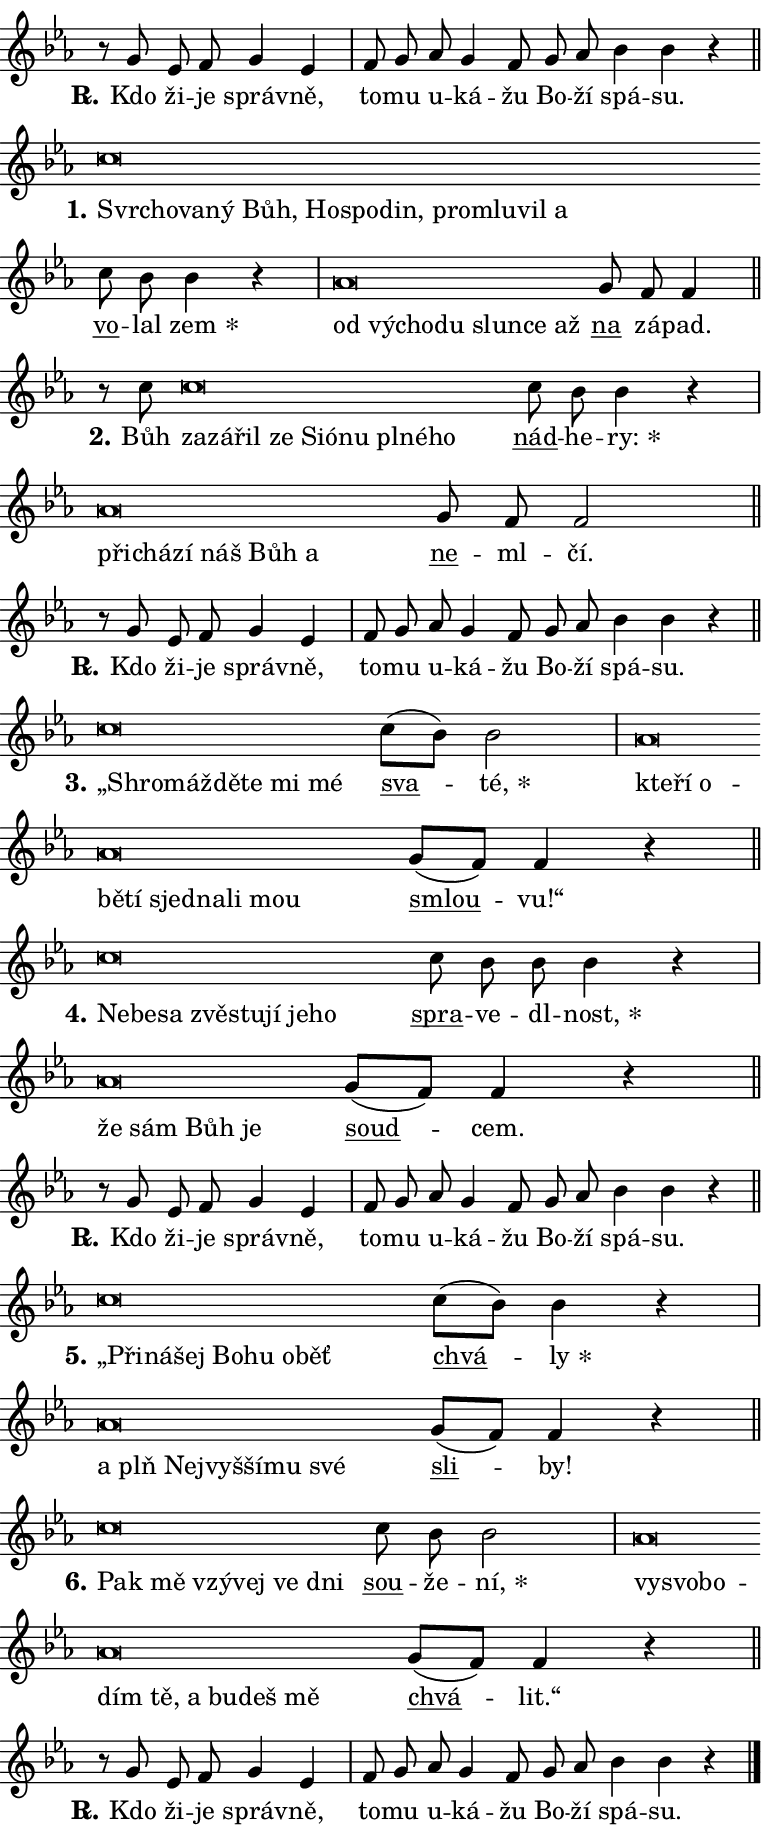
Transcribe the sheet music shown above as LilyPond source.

\version "2.24.0"
\header { tagline = "" }
\paper {
  indent = 0\cm
  top-margin = 0\cm
  right-margin = 0.13\cm % to fit lyric hyphens
  bottom-margin = 0\cm
  left-margin = 0\cm
  paper-width = 13\cm
  page-breaking = #ly:one-page-breaking
  system-system-spacing.basic-distance = #11
  score-system-spacing.basic-distance = #11
  ragged-last = ##f
}


%% Author: Thomas Morley
%% https://lists.gnu.org/archive/html/lilypond-user/2020-05/msg00002.html
#(define (line-position grob)
"Returns position of @var[grob} in current system:
   @code{'start}, if at first time-step
   @code{'end}, if at last time-step
   @code{'middle} otherwise
"
  (let* ((col (ly:item-get-column grob))
         (ln (ly:grob-object col 'left-neighbor))
         (rn (ly:grob-object col 'right-neighbor))
         (col-to-check-left (if (ly:grob? ln) ln col))
         (col-to-check-right (if (ly:grob? rn) rn col))
         (break-dir-left
           (and
             (ly:grob-property col-to-check-left 'non-musical #f)
             (ly:item-break-dir col-to-check-left)))
         (break-dir-right
           (and
             (ly:grob-property col-to-check-right 'non-musical #f)
             (ly:item-break-dir col-to-check-right))))
        (cond ((eqv? 1 break-dir-left) 'start)
              ((eqv? -1 break-dir-right) 'end)
              (else 'middle))))

#(define (tranparent-at-line-position vctor)
  (lambda (grob)
  "Relying on @code{line-position} select the relevant enry from @var{vctor}.
Used to determine transparency,"
    (case (line-position grob)
      ((end) (not (vector-ref vctor 0)))
      ((middle) (not (vector-ref vctor 1)))
      ((start) (not (vector-ref vctor 2))))))

noteHeadBreakVisibility =
#(define-music-function (break-visibility)(vector?)
"Makes @code{NoteHead}s transparent relying on @var{break-visibility}"
#{
  \override NoteHead.transparent =
    #(tranparent-at-line-position break-visibility)
#})

#(define delete-ledgers-for-transparent-note-heads
  (lambda (grob)
    "Reads whether a @code{NoteHead} is transparent.
If so this @code{NoteHead} is removed from @code{'note-heads} from
@var{grob}, which is supposed to be @code{LedgerLineSpanner}.
As a result ledgers are not printed for this @code{NoteHead}"
    (let* ((nhds-array (ly:grob-object grob 'note-heads))
           (nhds-list
             (if (ly:grob-array? nhds-array)
                 (ly:grob-array->list nhds-array)
                 '()))
           ;; Relies on the transparent-property being done before
           ;; Staff.LedgerLineSpanner.after-line-breaking is executed.
           ;; This is fragile ...
           (to-keep
             (remove
               (lambda (nhd)
                 (ly:grob-property nhd 'transparent #f))
               nhds-list)))
      ;; TODO find a better method to iterate over grob-arrays, similiar
      ;; to filter/remove etc for lists
      ;; For now rebuilt from scratch
      (set! (ly:grob-object grob 'note-heads)  '())
      (for-each
        (lambda (nhd)
          (ly:pointer-group-interface::add-grob grob 'note-heads nhd))
        to-keep))))

squashNotes = {
  \override NoteHead.X-extent = #'(-0.2 . 0.2)
  \override NoteHead.Y-extent = #'(-0.75 . 0)
  \override NoteHead.stencil =
    #(lambda (grob)
       (let ((pos (ly:grob-property grob 'staff-position)))
         (begin
           (if (< pos -7) (display "ERROR: Lower brevis then expected\n") (display ""))
           (if (<= pos -6) ly:text-interface::print ly:note-head::print))))
}
unSquashNotes = {
  \revert NoteHead.X-extent
  \revert NoteHead.Y-extent
  \revert NoteHead.stencil
}

hideNotes = \noteHeadBreakVisibility #begin-of-line-visible
unHideNotes = \noteHeadBreakVisibility #all-visible

% work-around for resetting accidentals
% https://lilypond.org/doc/v2.23/Documentation/notation/displaying-rhythms#unmetered-music
cadenzaMeasure = {
  \cadenzaOff
  \partial 1024 s1024
  \cadenzaOn
}

#(define-markup-command (accent layout props text) (markup?)
  "Underline accented syllable"
  (interpret-markup layout props
    #{\markup \override #'(offset . 4.3) \underline { #text }#}))

responsum = \markup \concat {
  "R" \hspace #-1.05 \path #0.1 #'((moveto 0 0.07) (lineto 0.9 0.8)) \hspace #0.05 "."
}

spaceSize = #0.6828661417322834 % exact space size for TeX Gyre Schola

\layout {
  \context {
    \Staff
    \remove "Time_signature_engraver"
    \override LedgerLineSpanner.after-line-breaking = #delete-ledgers-for-transparent-note-heads
  }
  \context {
    \Lyrics {
      \override LyricSpace.minimum-distance = \spaceSize
      \override LyricText.font-name = #"TeX Gyre Schola"
      \override LyricText.font-size = 1
      \override StanzaNumber.font-name = #"TeX Gyre Schola Bold"
      \override StanzaNumber.font-size = 1
    }
  }
  \context {
    \Score 
    \override NoteHead.text =
      #(lambda (grob) 
        (let ((pos (ly:grob-property grob 'staff-position)))
          #{\markup {
            \combine
              \halign #-0.55 \raise #(if (= pos -6) 0 0.5) \override #'(thickness . 2) \draw-line #'(3.2 . 0)
              \musicglyph "noteheads.sM1"
          }#}))
  }
}

% magnetic-lyrics.ily
%
%   written by
%     Jean Abou Samra <jean@abou-samra.fr>
%     Werner Lemberg <wl@gnu.org>
%
%   adapted by
%     Jiri Hon <jiri.hon@gmail.com>
%
% Version 2022-Apr-15

% https://www.mail-archive.com/lilypond-user@gnu.org/msg149350.html

#(define (Left_hyphen_pointer_engraver context)
   "Collect syllable-hyphen-syllable occurrences in lyrics and store
them in properties.  This engraver only looks to the left.  For
example, if the lyrics input is @code{foo -- bar}, it does the
following.

@itemize @bullet
@item
Set the @code{text} property of the @code{LyricHyphen} grob between
@q{foo} and @q{bar} to @code{foo}.

@item
Set the @code{left-hyphen} property of the @code{LyricText} grob with
text @q{foo} to the @code{LyricHyphen} grob between @q{foo} and
@q{bar}.
@end itemize

Use this auxiliary engraver in combination with the
@code{lyric-@/text::@/apply-@/magnetic-@/offset!} hook."
   (let ((hyphen #f)
         (text #f))
     (make-engraver
      (acknowledgers
       ((lyric-syllable-interface engraver grob source-engraver)
        (set! text grob)))
      (end-acknowledgers
       ((lyric-hyphen-interface engraver grob source-engraver)
        ;(when (not (grob::has-interface grob 'lyric-space-interface))
          (set! hyphen grob)));)
      ((stop-translation-timestep engraver)
       (when (and text hyphen)
         (ly:grob-set-object! text 'left-hyphen hyphen))
       (set! text #f)
       (set! hyphen #f)))))

#(define (lyric-text::apply-magnetic-offset! grob)
   "If the space between two syllables is less than the value in
property @code{LyricText@/.details@/.squash-threshold}, move the right
syllable to the left so that it gets concatenated with the left
syllable.

Use this function as a hook for
@code{LyricText@/.after-@/line-@/breaking} if the
@code{Left_@/hyphen_@/pointer_@/engraver} is active."
   (let ((hyphen (ly:grob-object grob 'left-hyphen #f)))
     (when hyphen
       (let ((left-text (ly:spanner-bound hyphen LEFT)))
         (when (grob::has-interface left-text 'lyric-syllable-interface)
           (let* ((common (ly:grob-common-refpoint grob left-text X))
                  (this-x-ext (ly:grob-extent grob common X))
                  (left-x-ext
                   (begin
                     ;; Trigger magnetism for left-text.
                     (ly:grob-property left-text 'after-line-breaking)
                     (ly:grob-extent left-text common X)))
                  ;; `delta` is the gap width between two syllables.
                  (delta (- (interval-start this-x-ext)
                            (interval-end left-x-ext)))
                  (details (ly:grob-property grob 'details))
                  (threshold (assoc-get 'squash-threshold details 0.2)))
             (when (< delta threshold)
               (let* (;; We have to manipulate the input text so that
                      ;; ligatures crossing syllable boundaries are not
                      ;; disabled.  For languages based on the Latin
                      ;; script this is essentially a beautification.
                      ;; However, for non-Western scripts it can be a
                      ;; necessity.
                      (lt (ly:grob-property left-text 'text))
                      (rt (ly:grob-property grob 'text))
                      (is-space (grob::has-interface hyphen 'lyric-space-interface))
                      (space (if is-space " " ""))
                      (extra-delta (if is-space spaceSize 0))
                      ;; Append new syllable.
                      (ltrt-space (if (and (string? lt) (string? rt))
                                (string-append lt space rt)
                                (make-concat-markup (list lt space rt))))
                      ;; Right-align `ltrt` to the right side.
                      (ltrt-space-markup (grob-interpret-markup
                               grob
                               (make-translate-markup
                                (cons (interval-length this-x-ext) 0)
                                (make-right-align-markup ltrt-space)))))
                 (begin
                   ;; Don't print `left-text`.
                   (ly:grob-set-property! left-text 'stencil #f)
                   ;; Set text and stencil (which holds all collected
                   ;; syllables so far) and shift it to the left.
                   (ly:grob-set-property! grob 'text ltrt-space)
                   (ly:grob-set-property! grob 'stencil ltrt-space-markup)
                   (ly:grob-translate-axis! grob (- (- delta extra-delta)) X))))))))))


#(define (lyric-hyphen::displace-bounds-first grob)
   ;; Make very sure this callback isn't triggered too early.
   (let ((left (ly:spanner-bound grob LEFT))
         (right (ly:spanner-bound grob RIGHT)))
     (ly:grob-property left 'after-line-breaking)
     (ly:grob-property right 'after-line-breaking)
     (ly:lyric-hyphen::print grob)))

squashThreshold = #0.4

\layout {
  \context {
    \Lyrics
    \consists #Left_hyphen_pointer_engraver
    \override LyricText.after-line-breaking =
      #lyric-text::apply-magnetic-offset!
    \override LyricHyphen.stencil = #lyric-hyphen::displace-bounds-first
    \override LyricText.details.squash-threshold = \squashThreshold
    \override LyricHyphen.minimum-distance = 0
    \override LyricHyphen.minimum-length = \squashThreshold
  }
}

squashText = \override LyricText.details.squash-threshold = 9999
unSquashText = \override LyricText.details.squash-threshold = \squashThreshold

leftText = \override LyricText.self-alignment-X = #LEFT
unLeftText = \revert LyricText.self-alignment-X

starOffset = #(lambda (grob) 
                (let ((x_offset (ly:self-alignment-interface::aligned-on-x-parent grob)))
                  (if (= x_offset 0) 0 (+ x_offset 1.2))))

star = #(define-music-function (syllable)(string?)
"Append star separator at the end of a syllable"
#{
  \once \override LyricText.X-offset = #starOffset
  \lyricmode { \markup {
    #syllable
    \override #'((font-name . "TeX Gyre Schola Bold")) \hspace #0.2 \lower #0.65 \larger "*"
  } }
#})

starAccent = #(define-music-function (syllable)(string?)
"Append star separator at the end of a syllable and make accent"
#{
  \once \override LyricText.X-offset = #starOffset
  \lyricmode { \markup {
    \accent #syllable
    \override #'((font-name . "TeX Gyre Schola Bold")) \hspace #0.2 \lower #0.65 \larger "*"
  } }
#})

breath = #(define-music-function (syllable)(string?)
"Append breathing indicator at the end of a syllable"
#{
  \lyricmode { \markup { #syllable "+" } }
#})

optionalBreath = #(define-music-function (syllable)(string?)
"Append optional breathing indicator at the end of a syllable"
#{
  \lyricmode { \markup { #syllable "(+)" } }
#})


\score {
    <<
        \new Voice = "melody" { \cadenzaOn \key es \major \relative { r8 g' es f g4 es \cadenzaMeasure \bar "|" f8 g \bar "" as g4 f8 \bar "" g as \bar "" bes4 bes r \cadenzaMeasure \bar "||" \break } }
        \new Lyrics \lyricsto "melody" { \lyricmode { \set stanza = \responsum
Kdo ži -- je správ -- ně, to -- mu u -- ká -- žu Bo -- ží spá -- su. } }
    >>
    \layout {}
}

\score {
    <<
        \new Voice = "melody" { \cadenzaOn \key es \major \relative { \squashNotes c''\breve*1/16 \hideNotes \breve*1/16 \bar "" \breve*1/16 \bar "" \breve*1/16 \bar "" \breve*1/16 \bar "" \breve*1/16 \bar "" \breve*1/16 \bar "" \breve*1/16 \bar "" \breve*1/16 \bar "" \breve*1/16 \bar "" \breve*1/16 \breve*1/16 \bar "" \unHideNotes \unSquashNotes \bar "" c8 bes bes4 r \cadenzaMeasure \bar "|" \squashNotes as\breve*1/16 \hideNotes \breve*1/16 \bar "" \breve*1/16 \bar "" \breve*1/16 \bar "" \breve*1/16 \bar "" \breve*1/16 \breve*1/16 \bar "" \unHideNotes \unSquashNotes \bar "" g8 f f4 \cadenzaMeasure \bar "||" \break } }
        \new Lyrics \lyricsto "melody" { \lyricmode { \set stanza = "1."
\leftText Svr -- \squashText cho -- va -- ný Bůh, Ho -- spo -- din, pro -- mlu -- vil a \unLeftText \unSquashText \markup \accent vo -- lal \star zem \leftText od \squashText vý -- cho -- du slun -- ce až \unLeftText \unSquashText \markup \accent na zá -- pad. } }
    >>
    \layout {}
}

\score {
    <<
        \new Voice = "melody" { \cadenzaOn \key es \major \relative { r8 c''8 \squashNotes c\breve*1/16 \hideNotes \breve*1/16 \bar "" \breve*1/16 \bar "" \breve*1/16 \bar "" \breve*1/16 \bar "" \breve*1/16 \bar "" \breve*1/16 \bar "" \breve*1/16 \bar "" \breve*1/16 \breve*1/16 \bar "" \unHideNotes \unSquashNotes \bar "" c8 bes bes4 r \cadenzaMeasure \bar "|" \squashNotes as\breve*1/16 \hideNotes \breve*1/16 \bar "" \breve*1/16 \bar "" \breve*1/16 \bar "" \breve*1/16 \breve*1/16 \bar "" \unHideNotes \unSquashNotes \bar "" g8 f f2 \cadenzaMeasure \bar "||" \break } }
        \new Lyrics \lyricsto "melody" { \lyricmode { \set stanza = "2."
Bůh \leftText za -- \squashText zá -- řil ze Si -- ó -- nu pl -- né -- ho \unLeftText \unSquashText \markup \accent nád -- he -- \star ry: \leftText při -- \squashText chá -- zí náš Bůh a \unLeftText \unSquashText \markup \accent ne -- ml -- čí. } }
    >>
    \layout {}
}

\score {
    <<
        \new Voice = "melody" { \cadenzaOn \key es \major \relative { r8 g' es f g4 es \cadenzaMeasure \bar "|" f8 g \bar "" as g4 f8 \bar "" g as \bar "" bes4 bes r \cadenzaMeasure \bar "||" \break } }
        \new Lyrics \lyricsto "melody" { \lyricmode { \set stanza = \responsum
Kdo ži -- je správ -- ně, to -- mu u -- ká -- žu Bo -- ží spá -- su. } }
    >>
    \layout {}
}

\score {
    <<
        \new Voice = "melody" { \cadenzaOn \key es \major \relative { \squashNotes c''\breve*1/16 \hideNotes \breve*1/16 \bar "" \breve*1/16 \bar "" \breve*1/16 \bar "" \breve*1/16 \breve*1/16 \bar "" \unHideNotes \unSquashNotes \bar "" c8[( bes)] bes2 \cadenzaMeasure \bar "|" \squashNotes as\breve*1/16 \hideNotes \breve*1/16 \bar "" \breve*1/16 \bar "" \breve*1/16 \bar "" \breve*1/16 \bar "" \breve*1/16 \bar "" \breve*1/16 \bar "" \breve*1/16 \breve*1/16 \bar "" \unHideNotes \unSquashNotes \bar "" g8[( f)] f4 r \cadenzaMeasure \bar "||" \break } }
        \new Lyrics \lyricsto "melody" { \lyricmode { \set stanza = "3."
\leftText „Shro -- \squashText máž -- dě -- te mi mé \unLeftText \unSquashText \markup \accent sva -- \star té, \leftText kte -- \squashText ří o -- bě -- tí sjed -- na -- li mou \unLeftText \unSquashText \markup \accent smlou -- vu!“ } }
    >>
    \layout {}
}

\score {
    <<
        \new Voice = "melody" { \cadenzaOn \key es \major \relative { \squashNotes c''\breve*1/16 \hideNotes \breve*1/16 \bar "" \breve*1/16 \bar "" \breve*1/16 \bar "" \breve*1/16 \bar "" \breve*1/16 \bar "" \breve*1/16 \breve*1/16 \bar "" \unHideNotes \unSquashNotes \bar "" c8 bes bes bes4 r \cadenzaMeasure \bar "|" \squashNotes as\breve*1/16 \hideNotes \breve*1/16 \bar "" \breve*1/16 \breve*1/16 \bar "" \unHideNotes \unSquashNotes \bar "" g8[( f)] f4 r \cadenzaMeasure \bar "||" \break } }
        \new Lyrics \lyricsto "melody" { \lyricmode { \set stanza = "4."
\leftText Ne -- \squashText be -- sa zvě -- stu -- jí je -- ho \unLeftText \unSquashText \markup \accent spra -- ve -- dl -- \star nost, \leftText že \squashText sám Bůh je \unLeftText \unSquashText \markup \accent soud -- cem. } }
    >>
    \layout {}
}

\score {
    <<
        \new Voice = "melody" { \cadenzaOn \key es \major \relative { r8 g' es f g4 es \cadenzaMeasure \bar "|" f8 g \bar "" as g4 f8 \bar "" g as \bar "" bes4 bes r \cadenzaMeasure \bar "||" \break } }
        \new Lyrics \lyricsto "melody" { \lyricmode { \set stanza = \responsum
Kdo ži -- je správ -- ně, to -- mu u -- ká -- žu Bo -- ží spá -- su. } }
    >>
    \layout {}
}

\score {
    <<
        \new Voice = "melody" { \cadenzaOn \key es \major \relative { \squashNotes c''\breve*1/16 \hideNotes \breve*1/16 \bar "" \breve*1/16 \bar "" \breve*1/16 \bar "" \breve*1/16 \bar "" \breve*1/16 \breve*1/16 \bar "" \unHideNotes \unSquashNotes \bar "" c8[( bes)] bes4 r \cadenzaMeasure \bar "|" \squashNotes as\breve*1/16 \hideNotes \breve*1/16 \bar "" \breve*1/16 \bar "" \breve*1/16 \bar "" \breve*1/16 \bar "" \breve*1/16 \breve*1/16 \bar "" \unHideNotes \unSquashNotes \bar "" g8[( f)] f4 r \cadenzaMeasure \bar "||" \break } }
        \new Lyrics \lyricsto "melody" { \lyricmode { \set stanza = "5."
\leftText „Při -- \squashText ná -- šej Bo -- hu o -- běť \unLeftText \unSquashText \markup \accent chvá -- \star ly \leftText a \squashText plň Nej -- vyš -- ší -- mu své \unLeftText \unSquashText \markup \accent sli -- by! } }
    >>
    \layout {}
}

\score {
    <<
        \new Voice = "melody" { \cadenzaOn \key es \major \relative { \squashNotes c''\breve*1/16 \hideNotes \breve*1/16 \bar "" \breve*1/16 \bar "" \breve*1/16 \bar "" \breve*1/16 \breve*1/16 \bar "" \unHideNotes \unSquashNotes \bar "" c8 bes bes2 \cadenzaMeasure \bar "|" \squashNotes as\breve*1/16 \hideNotes \breve*1/16 \bar "" \breve*1/16 \bar "" \breve*1/16 \bar "" \breve*1/16 \bar "" \breve*1/16 \bar "" \breve*1/16 \bar "" \breve*1/16 \breve*1/16 \bar "" \unHideNotes \unSquashNotes \bar "" g8[( f)] f4 r \cadenzaMeasure \bar "||" \break } }
        \new Lyrics \lyricsto "melody" { \lyricmode { \set stanza = "6."
\leftText Pak \squashText mě vzý -- vej ve dni \unLeftText \unSquashText \markup \accent sou -- že -- \star ní, \leftText vy -- \squashText svo -- bo -- dím tě, a bu -- deš mě \unLeftText \unSquashText \markup \accent chvá -- lit.“ } }
    >>
    \layout {}
}

\score {
    <<
        \new Voice = "melody" { \cadenzaOn \key es \major \relative { r8 g' es f g4 es \cadenzaMeasure \bar "|" f8 g \bar "" as g4 f8 \bar "" g as \bar "" bes4 bes r \cadenzaMeasure \bar "||" \break } \bar "|." }
        \new Lyrics \lyricsto "melody" { \lyricmode { \set stanza = \responsum
Kdo ži -- je správ -- ně, to -- mu u -- ká -- žu Bo -- ží spá -- su. } }
    >>
    \layout {}
}
